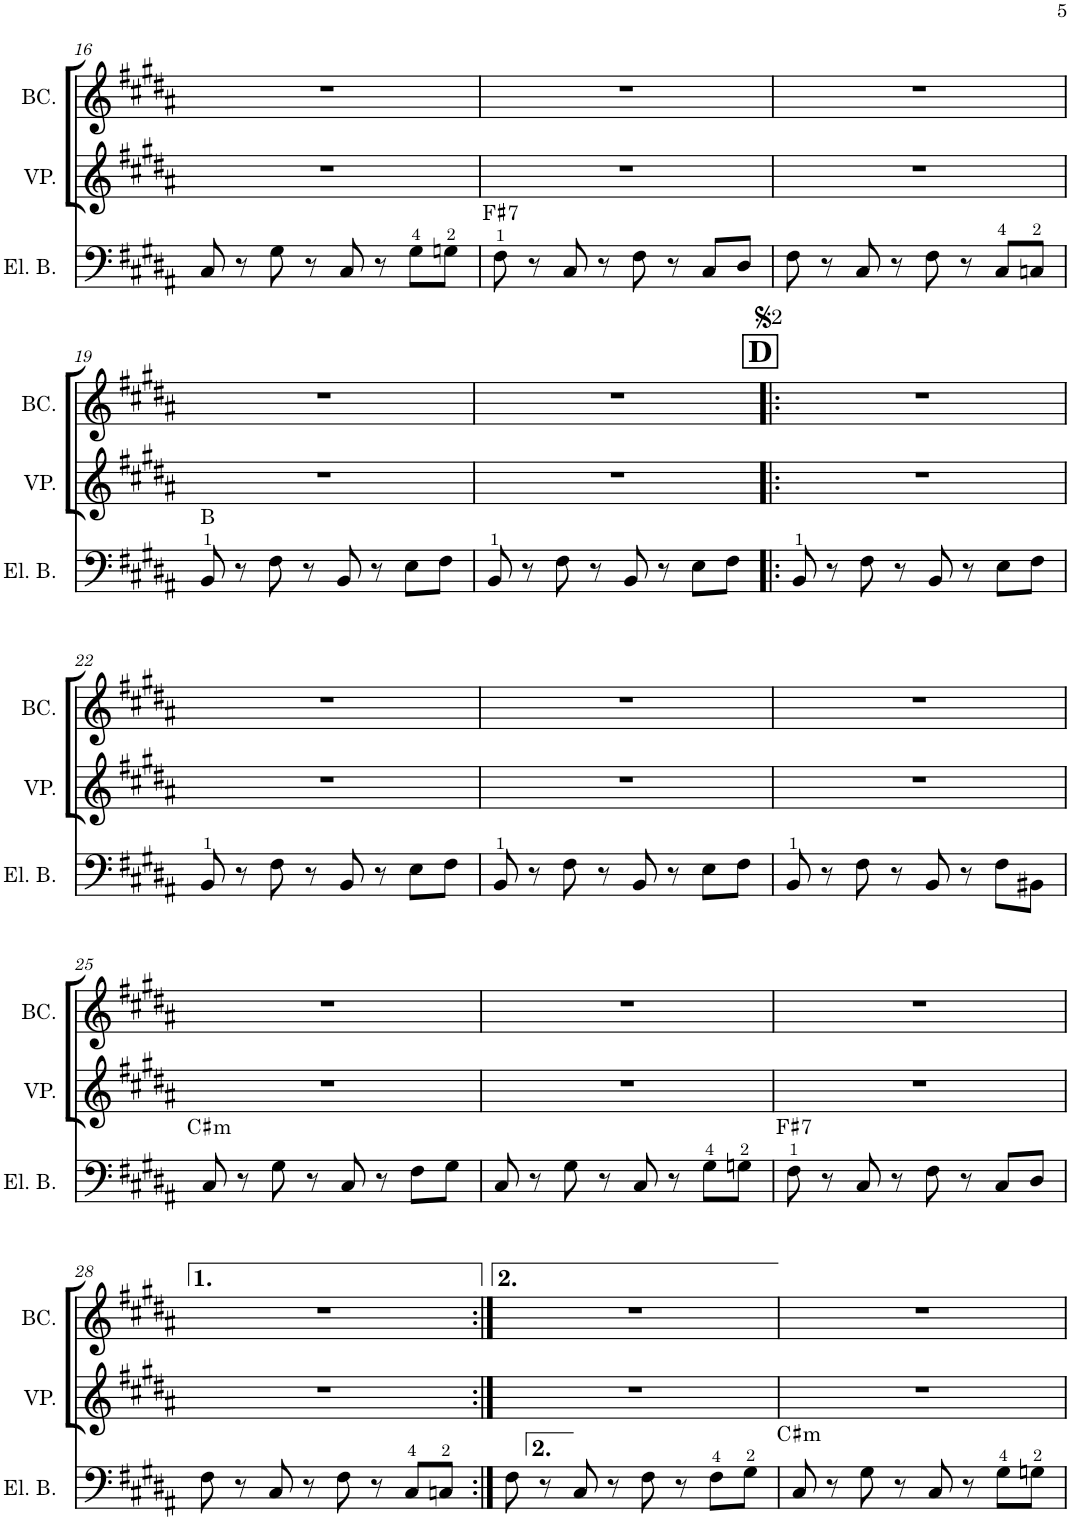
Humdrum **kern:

**kern	**harte	**kern	**kern
*part3	*part3	*part2	*part1
*staff3	*	*staff2	*staff1
*I"Electric Bass	*	*I"VozPrincipal	*I"Back Vocal
*I'El. B.	*	*I'VP.	*I'BC.
!!LO:PB:g=z
*clefF4	*	*clefG2	*clefG2
*Trd7c12	*	*	*
*k[f#c#g#d#a#]	*	*k[f#c#g#d#a#]	*k[f#c#g#d#a#]
*M4/4	*	*M4/4	*M4/4
=16	=16	=16	=16
8C#/	.	1r	1r
8r	.	.	.
8G#\	.	.	.
8r	.	.	.
8C#/	.	.	.
8r	.	.	.
8G#\L	.	.	.
8Gn\J	.	.	.
=17	=17	=17	=17
!	!LO:H:kt=7	!	!
8F#\	F#:7	1r	1r
8r	.	.	.
8C#/	.	.	.
8r	.	.	.
8F#\	.	.	.
8r	.	.	.
8C#/L	.	.	.
8D#/J	.	.	.
=18	=18	=18	=18
8F#\	.	1r	1r
8r	.	.	.
8C#/	.	.	.
8r	.	.	.
8F#\	.	.	.
8r	.	.	.
8C#/L	.	.	.
8Cn/J	.	.	.
!!LO:LB:g=z
=19	=19	=19	=19
8BB/	B:maj	1r	1r
8r	.	.	.
8F#\	.	.	.
8r	.	.	.
8BB/	.	.	.
8r	.	.	.
8E\L	.	.	.
8F#\J	.	.	.
=20	=20	=20	=20
8BB/	.	1r	1r
8r	.	.	.
8F#\	.	.	.
8r	.	.	.
8BB/	.	.	.
8r	.	.	.
8E\L	.	.	.
8F#\J	.	.	.
!!LO:REH:place=s1:a:B:cj:fs=14:t=D
=21!|:	=21!|:	=21!|:	=21!|:
8BB/	.	1r	1r
8r	.	.	.
8F#\	.	.	.
8r	.	.	.
8BB/	.	.	.
8r	.	.	.
8E\L	.	.	.
8F#\J	.	.	.
!!LO:LB:g=z
=22	=22	=22	=22
8BB/	.	1r	1r
8r	.	.	.
8F#\	.	.	.
8r	.	.	.
8BB/	.	.	.
8r	.	.	.
8E\L	.	.	.
8F#\J	.	.	.
=23	=23	=23	=23
8BB/	.	1r	1r
8r	.	.	.
8F#\	.	.	.
8r	.	.	.
8BB/	.	.	.
8r	.	.	.
8E\L	.	.	.
8F#\J	.	.	.
=24	=24	=24	=24
8BB/	.	1r	1r
8r	.	.	.
8F#\	.	.	.
8r	.	.	.
8BB/	.	.	.
8r	.	.	.
8F#\L	.	.	.
8BB#X\J	.	.	.
!!LO:LB:g=z
=25	=25	=25	=25
!	!LO:H:kt=m	!	!
8C#/	C#:min	1r	1r
8r	.	.	.
8G#\	.	.	.
8r	.	.	.
8C#/	.	.	.
8r	.	.	.
8F#\L	.	.	.
8G#\J	.	.	.
=26	=26	=26	=26
8C#/	.	1r	1r
8r	.	.	.
8G#\	.	.	.
8r	.	.	.
8C#/	.	.	.
8r	.	.	.
8G#\L	.	.	.
8Gn\J	.	.	.
=27	=27	=27	=27
!	!LO:H:kt=7	!	!
8F#\	F#:7	1r	1r
8r	.	.	.
8C#/	.	.	.
8r	.	.	.
8F#\	.	.	.
8r	.	.	.
8C#/L	.	.	.
8D#/J	.	.	.
!!LO:LB:g=z
=28	=28	=28	=28
8F#\	.	1r	1r
8r	.	.	.
8C#/	.	.	.
8r	.	.	.
8F#\	.	.	.
8r	.	.	.
8C#/L	.	.	.
8Cn/J	.	.	.
=29:|!	=29:|!	=29:|!	=29:|!
8F#\	.	1r	1r
8r	.	.	.
8C#/	.	.	.
8r	.	.	.
8F#\	.	.	.
8r	.	.	.
8F#\L	.	.	.
8G#\J	.	.	.
=30	=30	=30	=30
!	!LO:H:kt=m	!	!
8C#/	C#:min	1r	1r
8r	.	.	.
8G#\	.	.	.
8r	.	.	.
8C#/	.	.	.
8r	.	.	.
8G#\L	.	.	.
8Gn\J	.	.	.
=	=	=	=
*-	*-	*-	*-
